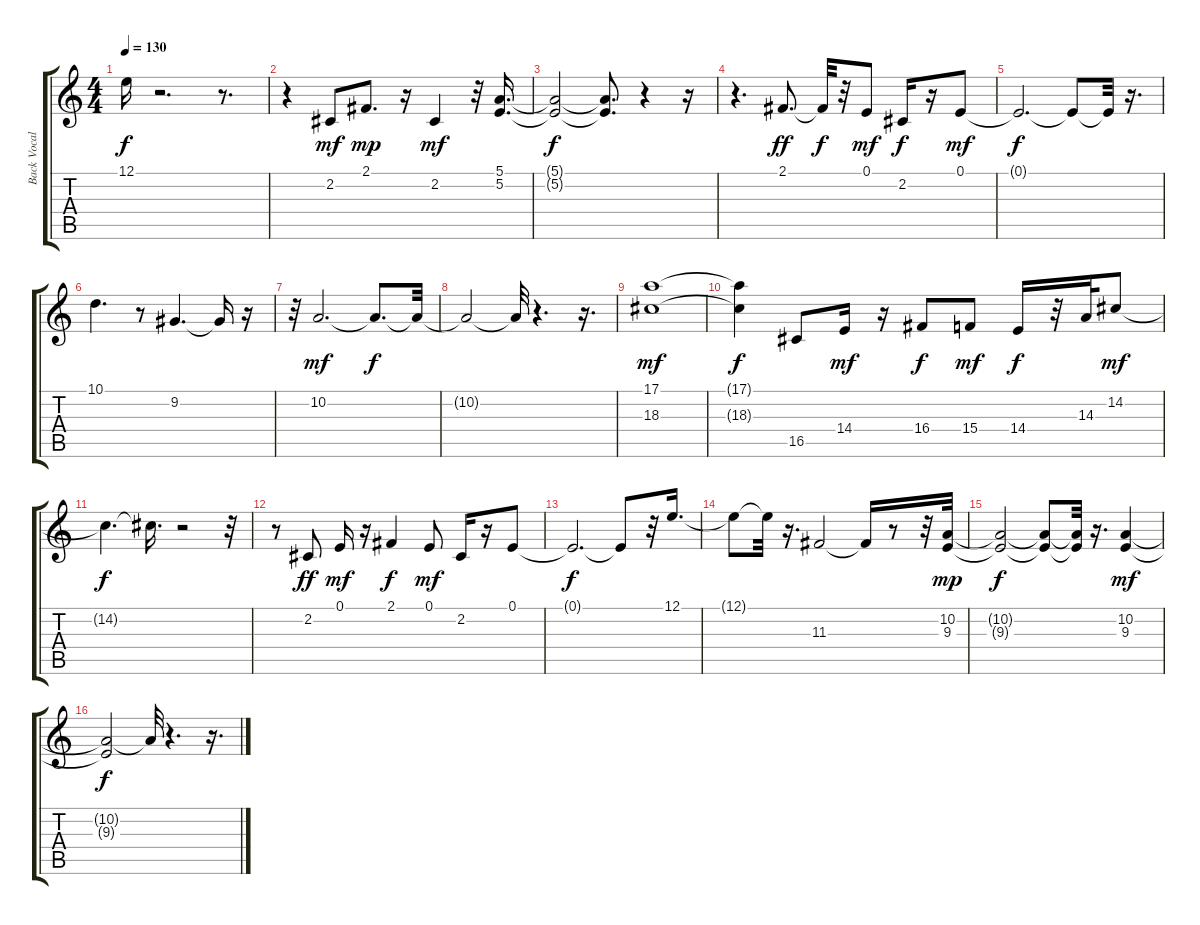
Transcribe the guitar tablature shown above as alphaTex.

\track ("Back Vocal" "Back Vocal") {instrument panflute}
\staff {score tabs}
\tuning (E4 B3 G3 D3 A2 E2) {hide}
\ts (4 4)
\tempo 130
\clef g2
\ks c
12.1{t}.16{dy f} r.2{d} r.8{d} |
r.4 2.2.8{dy mf} 2.1.8{d dy mp} r.16 2.2.4{dy mf} r.32 (5.1 5.2).16{d} |
(5.1{t} 5.2{t}).2{dy f} (5.1{t} 5.2{t}).8{d} r.4 r.16 |
r.4{d} 2.1.8{d dy ff} 2.1{t}.32{dy f} r.32 0.1.8{dy mf} 2.2.16{dy f} r.16 0.1.8{dy mf} |
0.1{t}.2{d dy f} 0.1{t}.8 0.1{t}.32 r.16{d} |
10.1.4{d} r.8 9.2.4{d} 9.2{t}.16 r.16 |
r.32 10.2.2{d dy mf} 10.2{t}.8{d dy f} 10.2{t}.32 |
10.2{t}.2 10.2{t}.32 r.4{d} r.16{d} |
(17.1 18.3).1{dy mf} |
(17.1{t} 18.3{t}).4{dy f} 16.5.8 14.4.16{dy mf} r.16 16.4.8{dy f} 15.4.8{dy mf} 14.4.16{dy f} r.32 14.3.32 14.2.8{dy mf} |
14.2{t}.4{d dy f} 14.2{t}.16{d} r.2 r.32 |
r.8 2.2.8{dy ff} 0.1.16{dy mf} r.16 2.1.4{dy f} 0.1.8{dy mf} 2.2.16 r.16 0.1.8 |
0.1{t}.2{d dy f} 0.1{t}.8 r.32 12.1.16{d} |
12.1{t}.8 12.1{t}.32 r.16{d} 11.3.2 11.3{t}.16 r.8 r.32 (10.2 9.3).32{dy mp} |
(10.2{t} 9.3{t}).2{dy f} (10.2{t} 9.3{t}).8 (10.2{t} 9.3{t}).32 r.16{d} (10.2 9.3).4{dy mf} |
(10.2{t} 9.3{t}).2{dy f} 10.2{t}.32 r.4{d} r.16{d}
